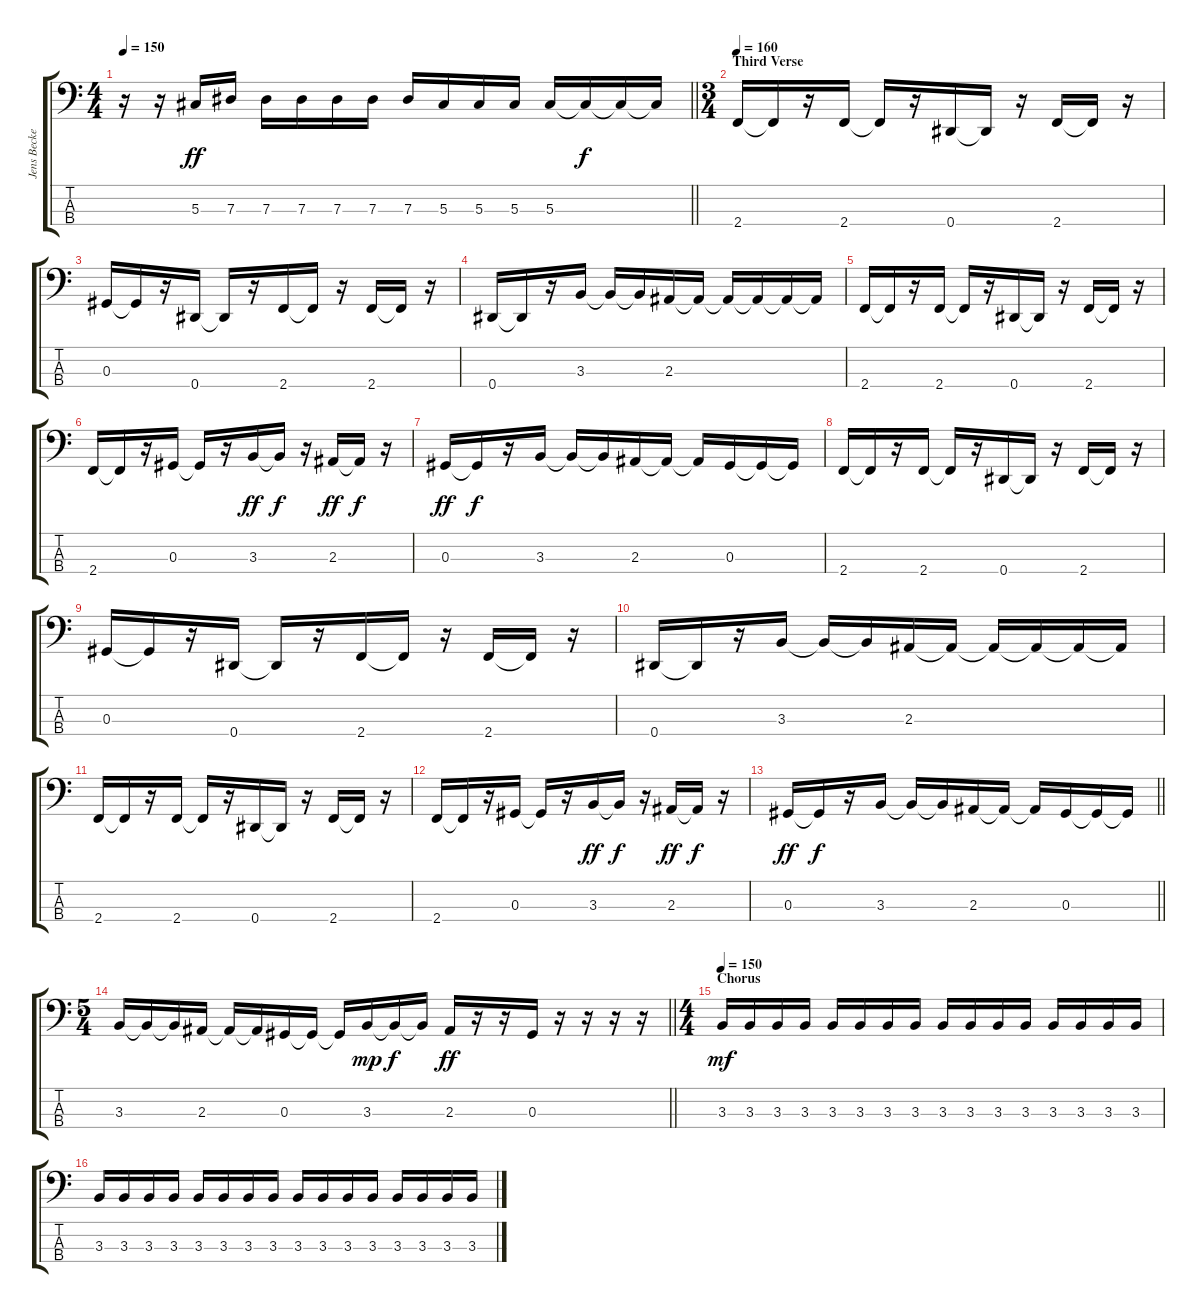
\track ("Jens Becker" "Jens Becke") {instrument electricbasspick}
\staff {score tabs}
\tuning (Gb2 Db2 Ab1 Eb1) {hide}
\ts (4 4)
\tempo 150
\clef f4
\barLineRight lightlight
\ks c
r.16{dy ff} r.16 5.3.16 7.3.16 7.3.16 7.3.16 7.3.16 7.3.16 7.3.16 5.3.16 5.3.16 5.3.16 5.3.16 5.3{t}.16{dy f} 5.3{t}.16 5.3{t}.16 |
\ts (3 4)
\section ("" "Third Verse")
\tempo 160
2.4.16 2.4{t}.16 r.16 2.4.16 2.4{t}.16 r.16 0.4.16 0.4{t}.16 r.16 2.4.16 2.4{t}.16 r.16 |
0.3.16 0.3{t}.16 r.16 0.4.16 0.4{t}.16 r.16 2.4.16 2.4{t}.16 r.16 2.4.16 2.4{t}.16 r.16 |
0.4.16 0.4{t}.16 r.16 3.3.16 3.3{t}.16 3.3{t}.16 2.3.16 2.3{t}.16 2.3{t}.16 2.3{t}.16 2.3{t}.16 2.3{t}.16 |
2.4.16 2.4{t}.16 r.16 2.4.16 2.4{t}.16 r.16 0.4.16 0.4{t}.16 r.16 2.4.16 2.4{t}.16 r.16 |
2.4.16 2.4{t}.16 r.16 0.3.16 0.3{t}.16 r.16 3.3.16{dy ff} 3.3{t}.16{dy f} r.16 2.3.16{dy ff} 2.3{t}.16{dy f} r.16 |
0.3.16{dy ff} 0.3{t}.16{dy f} r.16 3.3.16 3.3{t}.16 3.3{t}.16 2.3.16 2.3{t}.16 2.3{t}.16 0.3.16 0.3{t}.16 0.3{t}.16 |
2.4.16 2.4{t}.16 r.16 2.4.16 2.4{t}.16 r.16 0.4.16 0.4{t}.16 r.16 2.4.16 2.4{t}.16 r.16 |
0.3.16 0.3{t}.16 r.16 0.4.16 0.4{t}.16 r.16 2.4.16 2.4{t}.16 r.16 2.4.16 2.4{t}.16 r.16 |
0.4.16 0.4{t}.16 r.16 3.3.16 3.3{t}.16 3.3{t}.16 2.3.16 2.3{t}.16 2.3{t}.16 2.3{t}.16 2.3{t}.16 2.3{t}.16 |
2.4.16 2.4{t}.16 r.16 2.4.16 2.4{t}.16 r.16 0.4.16 0.4{t}.16 r.16 2.4.16 2.4{t}.16 r.16 |
2.4.16 2.4{t}.16 r.16 0.3.16 0.3{t}.16 r.16 3.3.16{dy ff} 3.3{t}.16{dy f} r.16 2.3.16{dy ff} 2.3{t}.16{dy f} r.16 |
\barLineRight lightlight
0.3.16{dy ff} 0.3{t}.16{dy f} r.16 3.3.16 3.3{t}.16 3.3{t}.16 2.3.16 2.3{t}.16 2.3{t}.16 0.3.16 0.3{t}.16 0.3{t}.16 |
\ts (5 4)
\barLineRight lightlight
3.3.16 3.3{t}.16 3.3{t}.16 2.3.16 2.3{t}.16 2.3{t}.16 0.3.16 0.3{t}.16 0.3{t}.16 3.3.16{dy mp} 3.3{t}.16{dy f} 3.3{t}.16 2.3.16{dy ff} r.16 r.16 0.3.16 r.16 r.16 r.16 r.16 |
\ts (4 4)
\section ("" "Chorus")
\tempo 150
3.3.16{dy mf} 3.3.16 3.3.16 3.3.16 3.3.16 3.3.16 3.3.16 3.3.16 3.3.16 3.3.16 3.3.16 3.3.16 3.3.16 3.3.16 3.3.16 3.3.16 |
3.3.16 3.3.16 3.3.16 3.3.16 3.3.16 3.3.16 3.3.16 3.3.16 3.3.16 3.3.16 3.3.16 3.3.16 3.3.16 3.3.16 3.3.16 3.3.16
